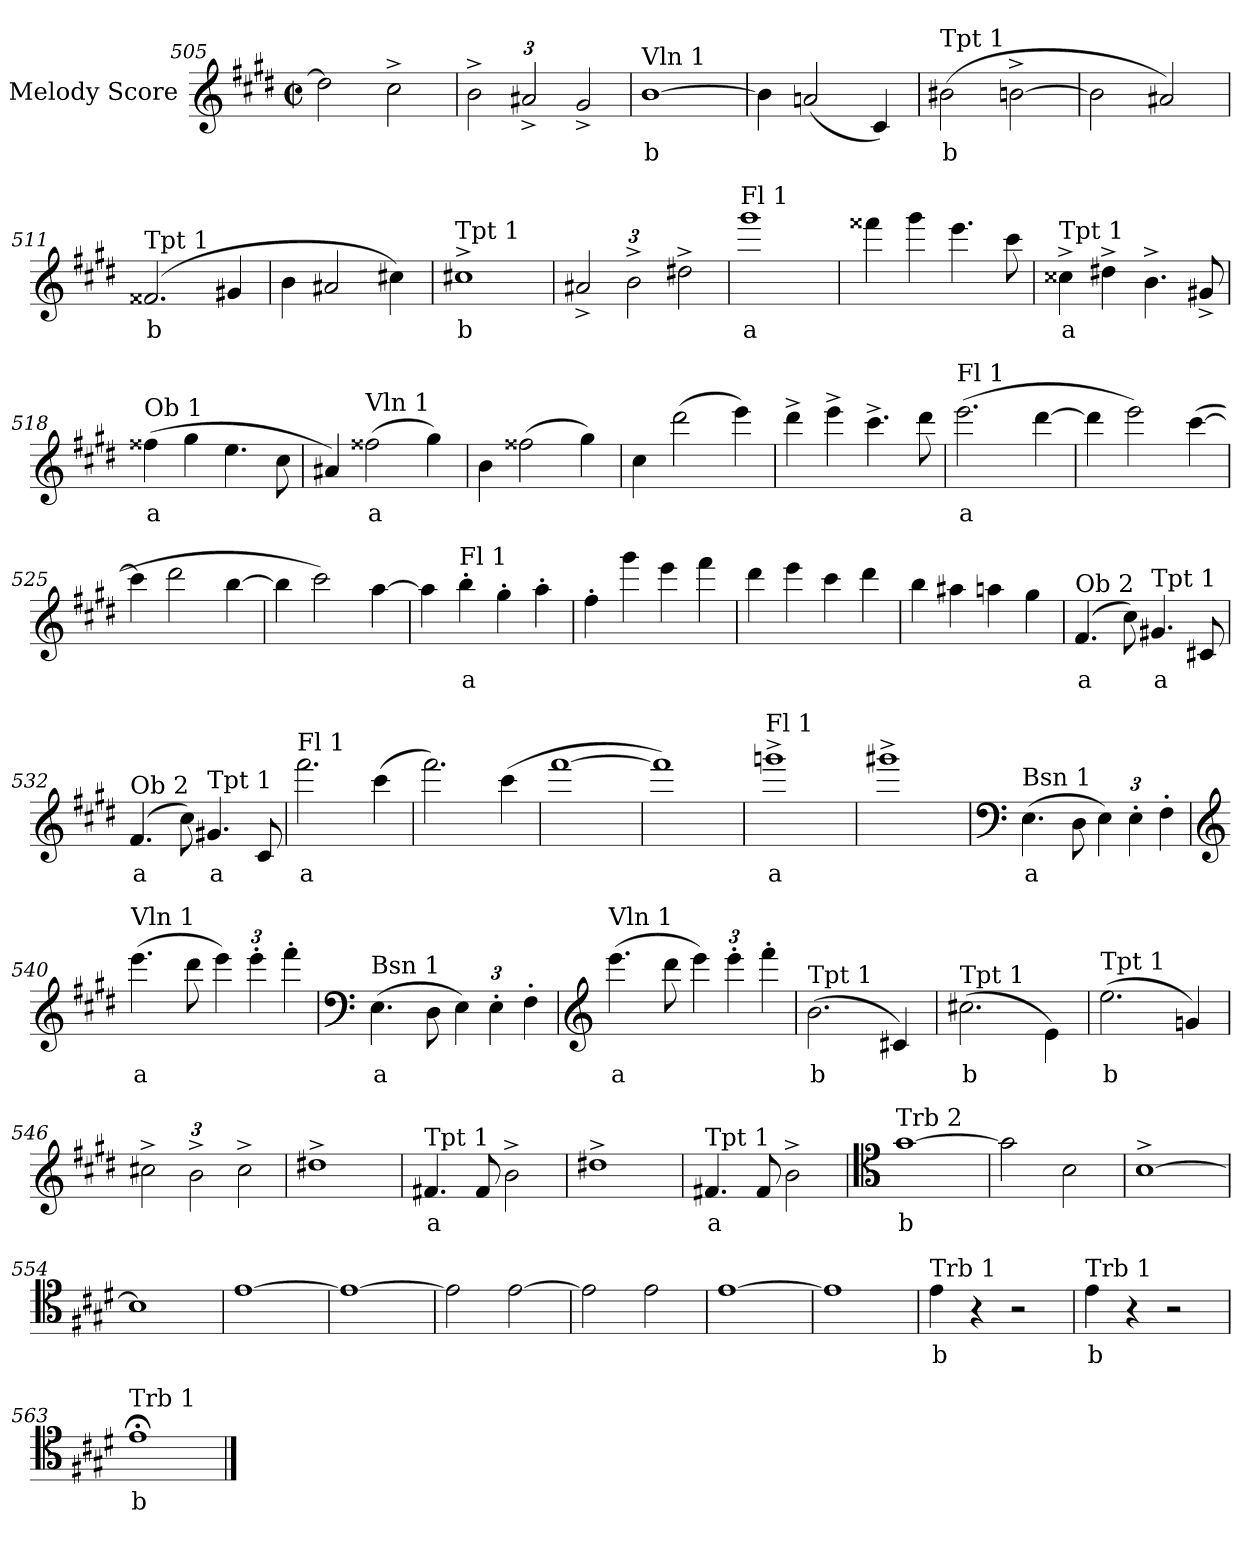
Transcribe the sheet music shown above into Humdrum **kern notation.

**kern	**text
*part1	*part1
*staff1	*staff1
*I"Melody Score	*
*clefG2	*
*k[f#c#g#d#]	*
*M2/2	*
*met(c|)	*
=505	=505
2dd#\]	.
2cc#^\	.
=506	=506
*Xbrackettup	*
3b^\	.
3a#X^>/	.
3g#^>/	.
=507	=507
!LO:TX:a:t=Vln 1	!
!	!LO:LY:b:color=#FF0000
[1b	b
=508	=508
4b\]	.
(2an/	.
4c#/)	.
=509	=509
!LO:TX:a:t=Tpt 1	!
!	!LO:LY:b:color=#FF0000
(2b#X\	b
[2bn^\	.
=510	=510
2b\]	.
2a#X/)	.
=511	=511
!LO:TX:a:t=Tpt 1	!
!	!LO:LY:b:color=#FF0000
(2.f##X/	b
4g#X/	.
=512	=512
4b\	.
2a#X/	.
4cc#X\)	.
=513	=513
!LO:TX:a:t=Tpt 1	!
!	!LO:LY:b:color=#FF0000
1cc#X^>	b
=514	=514
3a#X^/	.
3b^\	.
3dd#X^\	.
=515	=515
!LO:TX:a:t=Fl 1	!
!	!LO:LY:b:color=#FF0000
1ggg#	a
=516	=516
4fff##X\	.
4ggg#\	.
4.eee\	.
8ccc#\	.
=517	=517
!LO:TX:a:t=Tpt 1	!
!	!LO:LY:b:color=#FF0000
4cc##X^\	a
4dd#X^\	.
4.b^\	.
8g#X^/	.
=518	=518
!LO:TX:a:t=Ob 1	!
!	!LO:LY:b:color=#FF0000
(4ff##X\	a
4gg#\	.
4.ee\	.
8cc#\	.
=519	=519
4a#X/)	.
!LO:TX:a:t=Vln 1	!
!	!LO:LY:b:color=#FF0000
(2ff##X\	a
4gg#\)	.
=520	=520
4b\	.
(2ff##X\	.
4gg#\)	.
=521	=521
4cc#\	.
(2ddd#\	.
4eee\)	.
=522	=522
4ddd#^\	.
4eee^\	.
4.ccc#^\	.
8ddd#\	.
=523	=523
!LO:TX:a:t=Fl 1	!
!	!LO:LY:b:color=#FF0000
(2.eee\	a
[4ddd#\	.
=524	=524
4ddd#\]	.
2eee\)	.
([4ccc#\	.
=525	=525
4ccc#\]	.
2ddd#\	.
[4bb\	.
=526	=526
4bb\]	.
2ccc#\)	.
[4aa\	.
=527	=527
4aa\]	.
!LO:TX:a:t=Fl 1	!
!	!LO:LY:b:color=#FF0000
4bb'\	a
4gg#'\	.
4aa'\	.
=528	=528
4ff#'\	.
4ggg#\	.
4eee\	.
4fff#\	.
=529	=529
4ddd#\	.
4eee\	.
4ccc#\	.
4ddd#\	.
=530	=530
4bb\	.
4aa#X\	.
4aan\	.
4gg#\	.
=531	=531
!LO:TX:a:t=Ob 2	!
!	!LO:LY:b:color=#FF0000
(4.f#/	a
8cc#\)	.
!LO:TX:a:t=Tpt 1	!
!	!LO:LY:b:color=#FF0000
4.g#X/	a
8c#X/	.
=532	=532
!LO:TX:a:t=Ob 2	!
!	!LO:LY:b:color=#FF0000
(4.f#/	a
8cc#\)	.
!LO:TX:a:t=Tpt 1	!
!	!LO:LY:b:color=#FF0000
4.g#X/	a
8c#/	.
=533	=533
!LO:TX:a:t=Fl 1	!
!	!LO:LY:b:color=#FF0000
2.fff#\	a
(4ccc#\	.
=534	=534
2.fff#\)	.
(4ccc#\	.
=535	=535
[1fff#	.
=536	=536
1fff#])	.
=537	=537
!LO:TX:a:t=Fl 1	!
!	!LO:LY:b:color=#FF0000
1gggn^	a
=538	=538
1ggg#X^	.
=539	=539
*clefF4	*
!LO:TX:a:t=Bsn 1	!
!	!LO:LY:b:color=#FF0000
(4.E\	a
8D#\	.
6E\)	.
6E'\	.
6F#'\	.
=540	=540
*clefG2	*
!LO:TX:a:t=Vln 1	!
!	!LO:LY:b:color=#FF0000
(4.eee\	a
8ddd#\	.
6eee\)	.
6eee'\	.
6fff#'\	.
=541	=541
*clefF4	*
!LO:TX:a:t=Bsn 1	!
!	!LO:LY:b:color=#FF0000
(4.E\	a
8D#\	.
6E\)	.
6E'\	.
6F#'\	.
=542	=542
*clefG2	*
!LO:TX:a:t=Vln 1	!
!	!LO:LY:b:color=#FF0000
(4.eee\	a
8ddd#\	.
6eee\)	.
6eee'\	.
6fff#'\	.
=543	=543
!LO:TX:a:t=Tpt 1	!
!	!LO:LY:b:color=#FF0000
(2.b\	b
4c#X/)	.
=544	=544
!LO:TX:a:t=Tpt 1	!
!	!LO:LY:b:color=#FF0000
(2.cc#X\	b
4e\)	.
=545	=545
!LO:TX:a:t=Tpt 1	!
!	!LO:LY:b:color=#FF0000
(2.ee\	b
4gn/)	.
=546	=546
3cc#X^\	.
3b^\	.
3cc#^\	.
=547	=547
1dd#X^	.
=548	=548
!LO:TX:a:t=Tpt 1	!
!	!LO:LY:b:color=#FF0000
4.f#X/	a
8f#/	.
2b^\	.
=549	=549
1dd#X^	.
=550	=550
!LO:TX:a:t=Tpt 1	!
!	!LO:LY:b:color=#FF0000
4.f#X/	a
8f#/	.
2b^\	.
=551	=551
*clefC4	*
!LO:TX:a:t=Trb 2	!
!	!LO:LY:b:color=#FF0000
[1g#	b
=552	=552
2g#\]	.
2B\	.
=553	=553
[1B^	.
=554	=554
1B]	.
=555	=555
[1e	.
=556	=556
1e_	.
=557	=557
2e\]	.
[2e\	.
=558	=558
2e\]	.
2e\	.
=559	=559
[1e	.
=560	=560
1e]	.
=561	=561
!LO:TX:a:t=Trb 1	!
!	!LO:LY:b:color=#FF0000
4e\	b
4r	.
2r	.
=562	=562
!LO:TX:a:t=Trb 1	!
!	!LO:LY:b:color=#FF0000
4e\	b
4r	.
2r	.
=563	=563
!LO:TX:a:t=Trb 1	!
!	!LO:LY:b:color=#FF0000
1e;<	b
==	==
*-	*-
